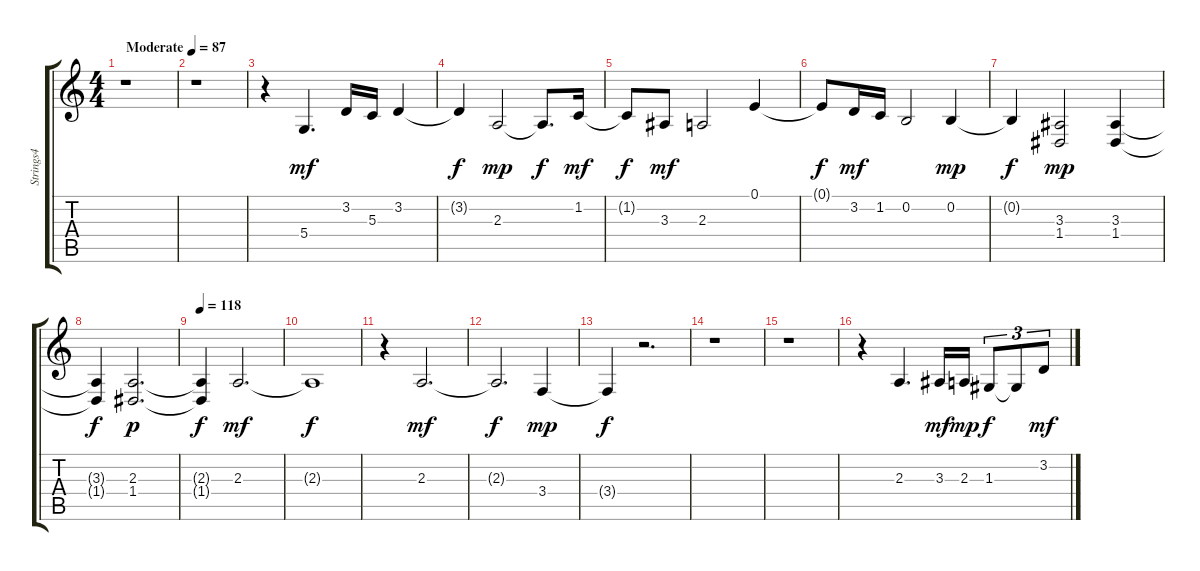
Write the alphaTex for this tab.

\track ("Strings4" "Strings4") {instrument stringensemble1}
\staff {score tabs}
\tuning (E4 B3 G3 D3 A2 E2) {hide}
\ts (4 4)
\tempo (87 "Moderate")
\clef g2
\ks c
r.1{dy mf instrument stringensemble1} |
r.1 |
r.4 5.4.4{d balance 12} 3.2.16 5.3.16 3.2.4 |
3.2{t}.4{dy f} 2.3.2{dy mp} 2.3{t}.8{d dy f} 1.2.16{dy mf} |
1.2{t}.8{dy f} 3.3.8{dy mf} 2.3.2 0.1.4 |
0.1{t}.8{dy f} 3.2.16{dy mf} 1.2.16 0.2.2 0.2.4{dy mp} |
0.2{t}.4{dy f} (3.3 1.4).2{dy mp} (3.3 1.4).4 |
(3.3{t} 1.4{t}).4{dy f} (2.3 1.4).2{d dy p} |
\tempo 118
(2.3{t} 1.4{t}).4{dy f} 2.3.2{d dy mf} |
2.3{t}.1{dy f} |
r.4 2.3.2{d dy mf} |
2.3{t}.2{d dy f} 3.4.4{dy mp} |
3.4{t}.4{dy f} r.2{d} |
r.1 |
r.1 |
r.4 2.3.4{d} 3.3.16{dy mf} 2.3.16{dy mp} 1.3.8{tu (3 2) dy f} 1.3{t}.8{tu (3 2)} 3.2.8{tu (3 2) dy mf}
